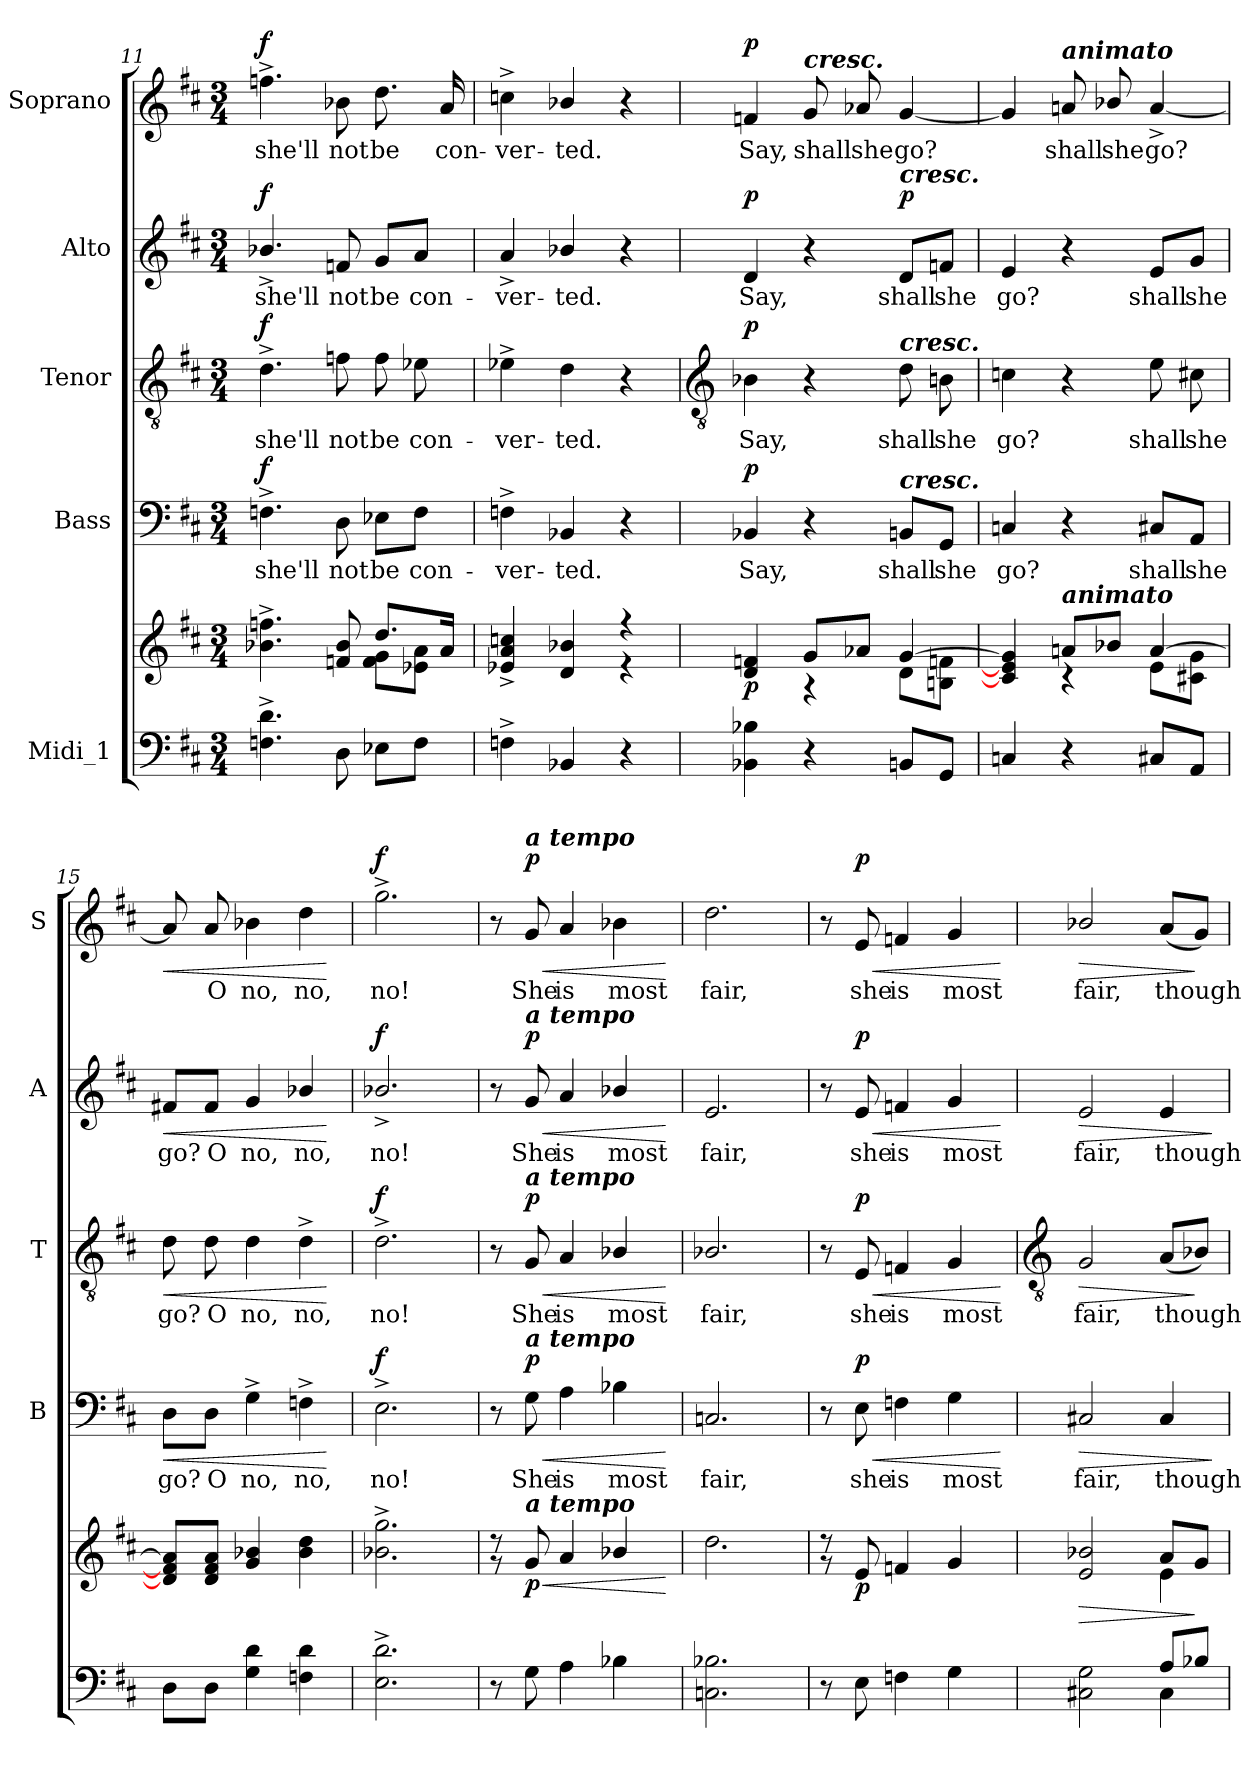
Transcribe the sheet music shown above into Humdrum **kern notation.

**kern	**kern	**dynam	**kern	**text	**dynam	**kern	**text	**dynam	**kern	**text	**dynam	**kern	**text	**dynam
*part5	*part5	*part5	*part4	*part4	*part4	*part3	*part3	*part3	*part2	*part2	*part2	*part1	*part1	*part1
*staff6	*staff5	*staff5/6	*staff4	*staff4	*staff4	*staff3	*staff3	*staff3	*staff2	*staff2	*staff2	*staff1	*staff1	*staff1
*I"Midi_1	*	*	*I"Bass	*	*	*I"Tenor	*	*	*I"Alto	*	*	*I"Soprano	*	*
*	*	*	*I'B	*	*	*I'T	*	*	*I'A	*	*	*I'S	*	*
*clefF4	*clefG2	*	*clefF4	*	*	*clefGv2	*	*	*clefG2	*	*	*clefG2	*	*
*k[f#c#]	*k[f#c#]	*	*k[f#c#]	*	*	*k[f#c#]	*	*	*k[f#c#]	*	*	*k[f#c#]	*	*
*D:	*D:	*	*D:	*	*	*D:	*	*	*D:	*	*	*D:	*	*
*M3/4	*M3/4	*	*M3/4	*	*	*M3/4	*	*	*M3/4	*	*	*M3/4	*	*
=11	=11	=11	=11	=11	=11	=11	=11	=11	=11	=11	=11	=11	=11	=11
*	*^	*	*	*	*	*	*	*	*	*	*	*	*	*
!	!	!	!	!	!LO:LY:b	!LO:DY:b	!	!LO:LY:b	!LO:DY:b	!	!LO:LY:b	!LO:DY:b	!	!LO:LY:b	!LO:DY:b
4.Fn^ 4.d^	4.b-X\^ 4.ffn\^	2ryy	.	4.Fn^	she'll	f	4.d^	she'll	f	4.b-X^/	she'll	f	4.ffn^	she'll	f
!	!	!	!	!	!LO:LY:b	!	!	!LO:LY:b	!	!	!LO:LY:b	!	!	!LO:LY:b	!
8D	8fn/ 8b-/	.	.	8D	not	.	8fn	not	.	8fn	not	.	8b-X	not	.
!	!	!	!	!	!LO:LY:b	!	!	!LO:LY:b	!	!	!LO:LY:b	!	!	!LO:LY:b	!
8E-XL	8.dd/L	8f\ 8g\L	.	8E-X\L	be	.	8f	be	.	8g/L	be	.	8.dd	be	.
!	!	!	!	!	!LO:LY:b	!	!	!LO:LY:b	!	!	!LO:LY:b	!	!	!	!
8FJ	.	8e-X\ 8a\J	.	8F\J	con-	.	8e-X	con-	.	8a/J	con-	.	.	.	.
!	!	!	!	!	!	!	!	!	!	!	!	!	!	!LO:LY:b	!
.	16a/J	.	.	.	.	.	.	.	.	.	.	.	16a	con-	.
=12	=12	=12	=12	=12	=12	=12	=12	=12	=12	=12	=12	=12	=12	=12	=12
!	!	!	!	!	!LO:LY:b	!	!	!LO:LY:b	!	!	!LO:LY:b	!	!	!LO:LY:b	!
4Fn^	4e-X/^ 4a/^ 4ccn/^	2ryy	.	4Fn^	-ver-	.	4e-X^	-ver-	.	4a^	-ver-	.	4ccn^	-ver-	.
!	!	!	!	!	!LO:LY:b	!	!	!LO:LY:b	!	!	!LO:LY:b	!	!	!LO:LY:b	!
4BB-X/	4d/ 4b-X/	.	.	4BB-X	-ted.	.	4d	-ted.	.	4b-X/	-ted.	.	4b-X/	-ted.	.
4r	4r	4r	.	4r	.	.	4r	.	.	4r	.	.	4r	.	.
!!LO:LB:g=z
=13	=13	=13	=13	=13	=13	=13	=13	=13	=13	=13	=13	=13	=13	=13	=13
*	*	*	*	*	*	*	*clefGv2	*	*	*	*	*	*	*	*
!	!	!	!LO:DY:b	!	!LO:LY:b	!LO:DY:b	!	!LO:LY:b	!LO:DY:b	!	!LO:LY:b	!LO:DY:b	!	!LO:LY:b	!LO:DY:b
4BB-X 4B-X	4d/ 4fn/	4ryy	p	4BB-X	Say,	p	4B-X	Say,	p	4d	Say,	p	4fn	Say,	p
!	!	!	!	!	!	!	!	!	!	!	!	!	!LO:TX:a:Bi:t=cresc.	!	!
!	!	!	!	!	!	!	!	!	!	!	!	!	!	!LO:LY:b	!
4r	8g/L	4r	.	4r	.	.	4r	.	.	4r	.	.	8g	shall	.
!	!	!	!	!	!	!	!	!	!	!	!	!	!	!LO:LY:b	!
.	8a-X/J	.	.	.	.	.	.	.	.	.	.	.	8a-X	she	.
!	!	!	!	!	!	!	!	!	!	!LO:TX:a:Bi:t=cresc.	!	!	!	!	!
!	!	!	!	!	!	!	!LO:TX:a:Bi:t=cresc.	!	!	!	!	!	!	!	!
!	!	!	!	!LO:TX:a:Bi:t=cresc.	!	!	!	!	!	!	!	!	!	!	!
!	!	!	!	!	!LO:LY:b	!	!	!LO:LY:b	!	!	!LO:LY:b	!LO:DY:b	!	!LO:LY:b	!
8BBn/L	[4g/	8d\L	.	8BBn/L	shall	.	8d	shall	.	8d/L	shall	p	[4g	go?	.
!	!	!	!	!	!LO:LY:b	!	!	!LO:LY:b	!	!	!LO:LY:b	!	!	!	!
8GG/J	.	8Bn\ 8fn\J	.	8GG/J	she	.	8Bn	she	.	8fn/J	she	.	.	.	.
=14	=14	=14	=14	=14	=14	=14	=14	=14	=14	=14	=14	=14	=14	=14	=14
!	!	!	!	!	!LO:LY:b	!	!	!LO:LY:b	!	!	!LO:LY:b	!	!	!	!
4Cn/	4c/] 4e/] 4g/]	4ryy	.	4Cn	go?	.	4cn	go?	.	4e	go?	.	4g]	.	.
!	!	!	!	!	!	!	!	!	!	!	!	!	!LO:TX:a:Bi:t=animato	!	!
!	!LO:TX:a:Bi:t=animato	!	!	!	!	!	!	!	!	!	!	!	!	!	!
!	!	!	!	!	!	!	!	!	!	!	!	!	!	!LO:LY:b	!
4r	8an/L	4r	.	4r	.	.	4r	.	.	4r	.	.	8an	shall	.
!	!	!	!	!	!	!	!	!	!	!	!	!	!	!LO:LY:b	!
.	8b-X/J	.	.	.	.	.	.	.	.	.	.	.	8b-X/	she	.
!	!	!	!	!	!LO:LY:b	!	!	!LO:LY:b	!	!	!LO:LY:b	!	!	!LO:LY:b	!
8C#X/L	[4a/	8e\L	.	8C#X/L	shall	.	8e	shall	.	8e/L	shall	.	[4a^	go?	.
!	!	!	!	!	!LO:LY:b	!	!	!LO:LY:b	!	!	!LO:LY:b	!	!	!	!
8AA/J	.	8c#X\ 8g\J	.	8AA/J	she	.	8c#X	she	.	8g/J	she	.	.	.	.
=15	=15	=15	=15	=15	=15	=15	=15	=15	=15	=15	=15	=15	=15	=15	=15
!	!	!	!LO:HP:b	!	!LO:LY:b	!LO:HP:b	!	!LO:LY:b	!LO:HP:b	!	!LO:LY:b	!LO:HP:b	!	!	!LO:HP:b
8DL	8d/] 8f#/] 8a/]L	2.ryy	<	8D\L	go?	<	8d	go?	<	8f#X/L	go?	<	8a]	.	<
!	!	!	!	!	!LO:LY:b	!	!	!LO:LY:b	!	!	!LO:LY:b	!	!	!LO:LY:b	!
8DJ	8d/ 8f#/ 8a/J	.	.	8D\J	O	.	8d	O	.	8f#/J	O	.	8a	O	.
!	!	!	!	!	!LO:LY:b	!	!	!LO:LY:b	!	!	!LO:LY:b	!	!	!LO:LY:b	!
4G 4d	4g/ 4b-X/	.	.	4G^	no,	.	4d	no,	.	4g	no,	.	4b-X	no,	.
!	!	!	!	!	!LO:LY:b	!	!	!LO:LY:b	!	!	!LO:LY:b	!	!	!LO:LY:b	!
4Fn 4d	4b-\ 4dd\	.	.	4Fn^	no,	.	4d^	no,	.	4b-X/	no,	.	4dd	no,	.
*	*v	*v	*	*	*	*	*	*	*	*	*	*	*	*	*
.	.	[	.	.	[	.	.	[	.	.	[	.	.	[
=16	=16	=16	=16	=16	=16	=16	=16	=16	=16	=16	=16	=16	=16	=16
*	*^	*	*	*	*	*	*	*	*	*	*	*	*	*
!	!	!	!	!	!LO:LY:b	!LO:DY:b	!	!LO:LY:b	!LO:DY:b	!	!LO:LY:b	!LO:DY:b	!	!LO:LY:b	!LO:DY:b
2.E^ 2.d^	2.b-X\^ 2.gg\^	2.ryy	.	2.E^	no!	f	2.d^	no!	f	2.b-X^/	no!	f	2.gg^	no!	f
=17	=17	=17	=17	=17	=17	=17	=17	=17	=17	=17	=17	=17	=17	=17	=17
8r	8r	8r	.	8r	.	.	8r	.	.	8r	.	.	8r	.	.
!	!	!	!	!	!	!	!	!	!	!	!	!	!LO:TX:a:Bi:t=a tempo	!	!
!	!	!	!	!	!	!	!	!	!	!LO:TX:a:Bi:t=a tempo	!	!	!	!	!
!	!	!	!	!	!	!	!LO:TX:a:Bi:t=a tempo	!	!	!	!	!	!	!	!
!	!	!	!	!LO:TX:a:Bi:t=a tempo	!	!	!	!	!	!	!	!	!	!	!
!	!LO:TX:a:Bi:t=a tempo	!	!	!	!	!	!	!	!	!	!	!	!	!	!
!	!	!	!LO:HP:b	!	!LO:LY:b	!LO:HP:b	!	!LO:LY:b	!LO:HP:b	!	!LO:LY:b	!LO:HP:b	!	!LO:LY:b	!LO:HP:b
!	!	!	!LO:DY:n=1:b	!	!	!LO:DY:n=1:b	!	!	!LO:DY:n=1:b	!	!	!LO:DY:n=1:b	!	!	!LO:DY:n=1:b
8G	8g/	2ryy	< p	8G	She	< p	8G	She	< p	8g	She	< p	8g	She	< p
!	!	!	!	!	!LO:LY:b	!	!	!LO:LY:b	!	!	!LO:LY:b	!	!	!LO:LY:b	!
4A	4a/	.	.	4A	is	.	4A	is	.	4a	is	.	4a	is	.
!	!	!	!	!	!LO:LY:b	!	!	!LO:LY:b	!	!	!LO:LY:b	!	!	!LO:LY:b	!
4B-X	4b-X/	.	.	4B-X	most	.	4B-X/	most	.	4b-X/	most	.	4b-X	most	.
.	.	8ryy	.	.	.	.	.	.	.	.	.	.	.	.	.
*	*v	*v	*	*	*	*	*	*	*	*	*	*	*	*	*
.	.	[	.	.	[	.	.	[	.	.	[	.	.	[
=18	=18	=18	=18	=18	=18	=18	=18	=18	=18	=18	=18	=18	=18	=18
*	*^	*	*	*	*	*	*	*	*	*	*	*	*	*
!	!	!	!	!	!LO:LY:b	!	!	!LO:LY:b	!	!	!LO:LY:b	!	!	!LO:LY:b	!
2.Cn 2.B-X	2.dd\	2.ryy	.	2.Cn	fair,	.	2.B-X/	fair,	.	2.e	fair,	.	2.dd	fair,	.
=19	=19	=19	=19	=19	=19	=19	=19	=19	=19	=19	=19	=19	=19	=19	=19
8r	8r	8r	.	8r	.	.	8r	.	.	8r	.	.	8r	.	.
!	!	!	!LO:DY:b	!	!LO:LY:b	!LO:HP:b	!	!LO:LY:b	!LO:HP:b	!	!LO:LY:b	!LO:HP:b	!	!LO:LY:b	!LO:HP:b
!	!	!	!	!	!	!LO:DY:n=1:b	!	!	!LO:DY:n=1:b	!	!	!LO:DY:n=1:b	!	!	!LO:DY:n=1:b
8E	8e/	2ryy	p	8E	she	< p	8E	she	< p	8e	she	< p	8e	she	< p
!	!	!	!	!	!LO:LY:b	!	!	!LO:LY:b	!	!	!LO:LY:b	!	!	!LO:LY:b	!
4Fn	4fn/	.	.	4Fn	is	.	4Fn	is	.	4fn	is	.	4fn	is	.
!	!	!	!	!	!LO:LY:b	!	!	!LO:LY:b	!	!	!LO:LY:b	!	!	!LO:LY:b	!
4G	4g/	.	.	4G	most	.	4G	most	.	4g	most	.	4g	most	.
.	.	8ryy	.	.	.	.	.	.	.	.	.	.	.	.	.
*	*v	*v	*	*	*	*	*	*	*	*	*	*	*	*	*
.	.	.	.	.	[	.	.	[	.	.	[	.	.	[
!!LO:LB:g=z
=20	=20	=20	=20	=20	=20	=20	=20	=20	=20	=20	=20	=20	=20	=20
*	*	*	*	*	*	*clefGv2	*	*	*	*	*	*	*	*
*^	*	*	*	*	*	*	*	*	*	*	*	*	*	*
!	!	!	!LO:HP:b	!	!LO:LY:b	!LO:HP:b	!	!LO:LY:b	!LO:HP:b	!	!LO:LY:b	!LO:HP:b	!	!LO:LY:b	!LO:HP:b
*	*	*^	*	*	*	*	*	*	*	*	*	*	*	*	*
2ryy	2C#X\ 2G\	2e/ 2b-X/	2ryy	>	2C#X	fair,	>	2G	fair,	>	2e	fair,	>	2b-X/	fair,	>
!	!	!	!	!	!	!LO:LY:b	!	!	!LO:LY:b	!	!	!LO:LY:b	!	!	!LO:LY:b	!
8A/L	4C#\	8a/L	4e\	.	4C#	though	.	(<8AL	though	.	4e	though	.	(<8aL	though	.
8B-X/J	.	8g/J	.	]	.	.	.	8B-XJ)	.	]	.	.	.	8gJ)	.	]
*v	*v	*	*	*	*	*	*	*	*	*	*	*	*	*	*	*
*	*v	*v	*	*	*	*	*	*	*	*	*	*	*	*	*
.	.	.	.	.	]	.	.	.	.	.	]	.	.	.
=	=	=	=	=	=	=	=	=	=	=	=	=	=	=
*-	*-	*-	*-	*-	*-	*-	*-	*-	*-	*-	*-	*-	*-	*-
